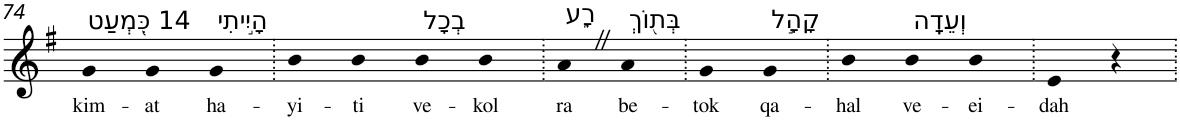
**kern	**text
*part1	*part1
*staff1	*staff1
*I"Piano	*
*I'Pno	*
!!LO:PB:g=z
*clefG2	*
*k[f#]	*
*G:	*
=74	=74
!LO:TX:a:t=14 כִּ֭מְעַט	!
!	!LO:LY:b
4g	kim-
!	!LO:LY:b
4g	-at
!LO:TX:a:t=הָיִ֣יתִי	!
!	!LO:LY:b
4g	ha-
=75.	=75.
!	!LO:LY:b
4b	-yi-
!	!LO:LY:b
4b	-ti
!LO:TX:a:t=בְכָל	!
!	!LO:LY:b
4b	ve-
!	!LO:LY:b
4b	-kol
=76.	=76.
!LO:TX:a:t=רָ֑ע	!
!	!LO:LY:b
4aZ	ra
!LO:TX:a:t=בְּת֖וֹךְ	!
!	!LO:LY:b
4a	be-
=77.	=77.
!	!LO:LY:b
4g	-tok
!LO:TX:a:t=קָהָ֣ל	!
!	!LO:LY:b
4g	qa-
=78.	=78.
!	!LO:LY:b
4b	-hal
!LO:TX:a:t=וְעֵדָֽה	!
!	!LO:LY:b
4b	ve-
!	!LO:LY:b
4b	-ei-
=79.	=79.
!	!LO:LY:b
4e	-dah
4r	.
=.	=.
*-	*-
